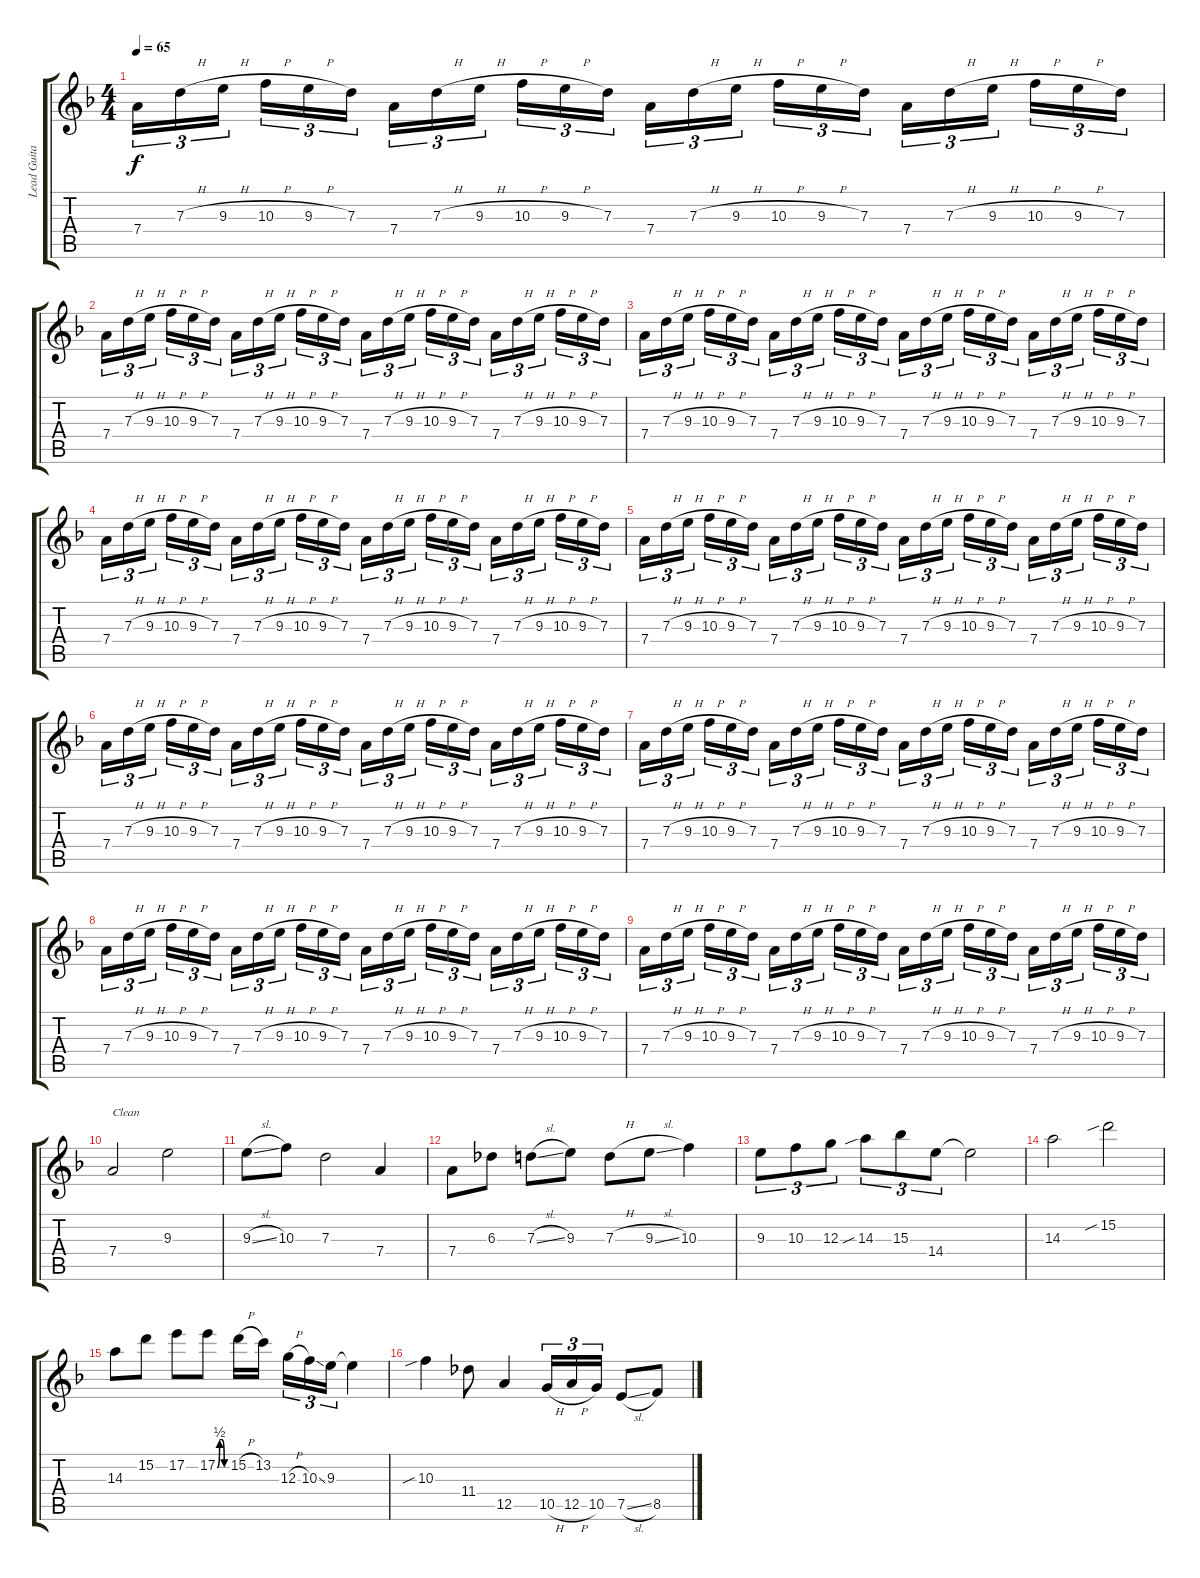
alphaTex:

\track ("Lead Guitar" "Lead Guita") {instrument distortionguitar}
\staff {score tabs}
\tuning (E4 B3 G3 D3 A2 D2) {hide}
\ts (4 4)
\tempo 65
\clef g2
\ks f
7.4.16{tu (3 2) dy f} 7.3{h}.16{tu (3 2)} 9.3{h}.16{tu (3 2) beam splitsecondary} 10.3{h}.16{tu (3 2)} 9.3{h}.16{tu (3 2)} 7.3.16{tu (3 2)} 7.4.16{tu (3 2)} 7.3{h}.16{tu (3 2)} 9.3{h}.16{tu (3 2) beam splitsecondary} 10.3{h}.16{tu (3 2)} 9.3{h}.16{tu (3 2)} 7.3.16{tu (3 2)} 7.4.16{tu (3 2)} 7.3{h}.16{tu (3 2)} 9.3{h}.16{tu (3 2) beam splitsecondary} 10.3{h}.16{tu (3 2)} 9.3{h}.16{tu (3 2)} 7.3.16{tu (3 2)} 7.4.16{tu (3 2)} 7.3{h}.16{tu (3 2)} 9.3{h}.16{tu (3 2) beam splitsecondary} 10.3{h}.16{tu (3 2)} 9.3{h}.16{tu (3 2)} 7.3.16{tu (3 2)} |
7.4.16{tu (3 2)} 7.3{h}.16{tu (3 2)} 9.3{h}.16{tu (3 2) beam splitsecondary} 10.3{h}.16{tu (3 2)} 9.3{h}.16{tu (3 2)} 7.3.16{tu (3 2)} 7.4.16{tu (3 2)} 7.3{h}.16{tu (3 2)} 9.3{h}.16{tu (3 2) beam splitsecondary} 10.3{h}.16{tu (3 2)} 9.3{h}.16{tu (3 2)} 7.3.16{tu (3 2)} 7.4.16{tu (3 2)} 7.3{h}.16{tu (3 2)} 9.3{h}.16{tu (3 2) beam splitsecondary} 10.3{h}.16{tu (3 2)} 9.3{h}.16{tu (3 2)} 7.3.16{tu (3 2)} 7.4.16{tu (3 2)} 7.3{h}.16{tu (3 2)} 9.3{h}.16{tu (3 2) beam splitsecondary} 10.3{h}.16{tu (3 2)} 9.3{h}.16{tu (3 2)} 7.3.16{tu (3 2)} |
7.4.16{tu (3 2)} 7.3{h}.16{tu (3 2)} 9.3{h}.16{tu (3 2) beam splitsecondary} 10.3{h}.16{tu (3 2)} 9.3{h}.16{tu (3 2)} 7.3.16{tu (3 2)} 7.4.16{tu (3 2)} 7.3{h}.16{tu (3 2)} 9.3{h}.16{tu (3 2) beam splitsecondary} 10.3{h}.16{tu (3 2)} 9.3{h}.16{tu (3 2)} 7.3.16{tu (3 2)} 7.4.16{tu (3 2)} 7.3{h}.16{tu (3 2)} 9.3{h}.16{tu (3 2) beam splitsecondary} 10.3{h}.16{tu (3 2)} 9.3{h}.16{tu (3 2)} 7.3.16{tu (3 2)} 7.4.16{tu (3 2)} 7.3{h}.16{tu (3 2)} 9.3{h}.16{tu (3 2) beam splitsecondary} 10.3{h}.16{tu (3 2)} 9.3{h}.16{tu (3 2)} 7.3.16{tu (3 2)} |
7.4.16{tu (3 2)} 7.3{h}.16{tu (3 2)} 9.3{h}.16{tu (3 2) beam splitsecondary} 10.3{h}.16{tu (3 2)} 9.3{h}.16{tu (3 2)} 7.3.16{tu (3 2)} 7.4.16{tu (3 2)} 7.3{h}.16{tu (3 2)} 9.3{h}.16{tu (3 2) beam splitsecondary} 10.3{h}.16{tu (3 2)} 9.3{h}.16{tu (3 2)} 7.3.16{tu (3 2)} 7.4.16{tu (3 2)} 7.3{h}.16{tu (3 2)} 9.3{h}.16{tu (3 2) beam splitsecondary} 10.3{h}.16{tu (3 2)} 9.3{h}.16{tu (3 2)} 7.3.16{tu (3 2)} 7.4.16{tu (3 2)} 7.3{h}.16{tu (3 2)} 9.3{h}.16{tu (3 2) beam splitsecondary} 10.3{h}.16{tu (3 2)} 9.3{h}.16{tu (3 2)} 7.3.16{tu (3 2)} |
7.4.16{tu (3 2)} 7.3{h}.16{tu (3 2)} 9.3{h}.16{tu (3 2) beam splitsecondary} 10.3{h}.16{tu (3 2)} 9.3{h}.16{tu (3 2)} 7.3.16{tu (3 2)} 7.4.16{tu (3 2)} 7.3{h}.16{tu (3 2)} 9.3{h}.16{tu (3 2) beam splitsecondary} 10.3{h}.16{tu (3 2)} 9.3{h}.16{tu (3 2)} 7.3.16{tu (3 2)} 7.4.16{tu (3 2)} 7.3{h}.16{tu (3 2)} 9.3{h}.16{tu (3 2) beam splitsecondary} 10.3{h}.16{tu (3 2)} 9.3{h}.16{tu (3 2)} 7.3.16{tu (3 2)} 7.4.16{tu (3 2)} 7.3{h}.16{tu (3 2)} 9.3{h}.16{tu (3 2) beam splitsecondary} 10.3{h}.16{tu (3 2)} 9.3{h}.16{tu (3 2)} 7.3.16{tu (3 2)} |
7.4.16{tu (3 2)} 7.3{h}.16{tu (3 2)} 9.3{h}.16{tu (3 2) beam splitsecondary} 10.3{h}.16{tu (3 2)} 9.3{h}.16{tu (3 2)} 7.3.16{tu (3 2)} 7.4.16{tu (3 2)} 7.3{h}.16{tu (3 2)} 9.3{h}.16{tu (3 2) beam splitsecondary} 10.3{h}.16{tu (3 2)} 9.3{h}.16{tu (3 2)} 7.3.16{tu (3 2)} 7.4.16{tu (3 2)} 7.3{h}.16{tu (3 2)} 9.3{h}.16{tu (3 2) beam splitsecondary} 10.3{h}.16{tu (3 2)} 9.3{h}.16{tu (3 2)} 7.3.16{tu (3 2)} 7.4.16{tu (3 2)} 7.3{h}.16{tu (3 2)} 9.3{h}.16{tu (3 2) beam splitsecondary} 10.3{h}.16{tu (3 2)} 9.3{h}.16{tu (3 2)} 7.3.16{tu (3 2)} |
7.4.16{tu (3 2)} 7.3{h}.16{tu (3 2)} 9.3{h}.16{tu (3 2) beam splitsecondary} 10.3{h}.16{tu (3 2)} 9.3{h}.16{tu (3 2)} 7.3.16{tu (3 2)} 7.4.16{tu (3 2)} 7.3{h}.16{tu (3 2)} 9.3{h}.16{tu (3 2) beam splitsecondary} 10.3{h}.16{tu (3 2)} 9.3{h}.16{tu (3 2)} 7.3.16{tu (3 2)} 7.4.16{tu (3 2)} 7.3{h}.16{tu (3 2)} 9.3{h}.16{tu (3 2) beam splitsecondary} 10.3{h}.16{tu (3 2)} 9.3{h}.16{tu (3 2)} 7.3.16{tu (3 2)} 7.4.16{tu (3 2)} 7.3{h}.16{tu (3 2)} 9.3{h}.16{tu (3 2) beam splitsecondary} 10.3{h}.16{tu (3 2)} 9.3{h}.16{tu (3 2)} 7.3.16{tu (3 2)} |
7.4.16{tu (3 2)} 7.3{h}.16{tu (3 2)} 9.3{h}.16{tu (3 2) beam splitsecondary} 10.3{h}.16{tu (3 2)} 9.3{h}.16{tu (3 2)} 7.3.16{tu (3 2)} 7.4.16{tu (3 2)} 7.3{h}.16{tu (3 2)} 9.3{h}.16{tu (3 2) beam splitsecondary} 10.3{h}.16{tu (3 2)} 9.3{h}.16{tu (3 2)} 7.3.16{tu (3 2)} 7.4.16{tu (3 2)} 7.3{h}.16{tu (3 2)} 9.3{h}.16{tu (3 2) beam splitsecondary} 10.3{h}.16{tu (3 2)} 9.3{h}.16{tu (3 2)} 7.3.16{tu (3 2)} 7.4.16{tu (3 2)} 7.3{h}.16{tu (3 2)} 9.3{h}.16{tu (3 2) beam splitsecondary} 10.3{h}.16{tu (3 2)} 9.3{h}.16{tu (3 2)} 7.3.16{tu (3 2)} |
7.4.16{tu (3 2)} 7.3{h}.16{tu (3 2)} 9.3{h}.16{tu (3 2) beam splitsecondary} 10.3{h}.16{tu (3 2)} 9.3{h}.16{tu (3 2)} 7.3.16{tu (3 2)} 7.4.16{tu (3 2)} 7.3{h}.16{tu (3 2)} 9.3{h}.16{tu (3 2) beam splitsecondary} 10.3{h}.16{tu (3 2)} 9.3{h}.16{tu (3 2)} 7.3.16{tu (3 2)} 7.4.16{tu (3 2)} 7.3{h}.16{tu (3 2)} 9.3{h}.16{tu (3 2) beam splitsecondary} 10.3{h}.16{tu (3 2)} 9.3{h}.16{tu (3 2)} 7.3.16{tu (3 2)} 7.4.16{tu (3 2)} 7.3{h}.16{tu (3 2)} 9.3{h}.16{tu (3 2) beam splitsecondary} 10.3{h}.16{tu (3 2)} 9.3{h}.16{tu (3 2)} 7.3.16{tu (3 2)} |
7.4.2{txt "Clean" volume 13 instrument electricguitarjazz} 9.3.2 |
9.3{sl}.8 10.3.8 7.3.2 7.4.4 |
7.4.8 6.3.8 7.3{sl}.8 9.3.8 7.3{h}.8 9.3{sl}.8 10.3.4 |
9.3.8{tu (3 2)} 10.3.8{tu (3 2)} 12.3.8{tu (3 2)} 14.3{sib}.8{tu (3 2)} 15.3.8{tu (3 2)} 14.4.8{tu (3 2)} 14.4{t}.2 |
14.3.2 15.2{sib}.2 |
14.3.8 15.2.8 17.2.8 17.2{be (custom 0 0 15 2 30 2 45 0 60 0)}.8 15.2{h}.16 13.2.16{beam splitsecondary} 12.3{h}.16{tu (3 2)} 10.3{ss}.16{tu (3 2)} 9.3.16{tu (3 2)} 9.3{t}.4 |
10.3{sib}.4 11.4.8 12.5.4 10.5{h}.16{tu (3 2)} 12.5{h}.16{tu (3 2)} 10.5.16{tu (3 2)} 7.5{sl}.8 8.5.8
